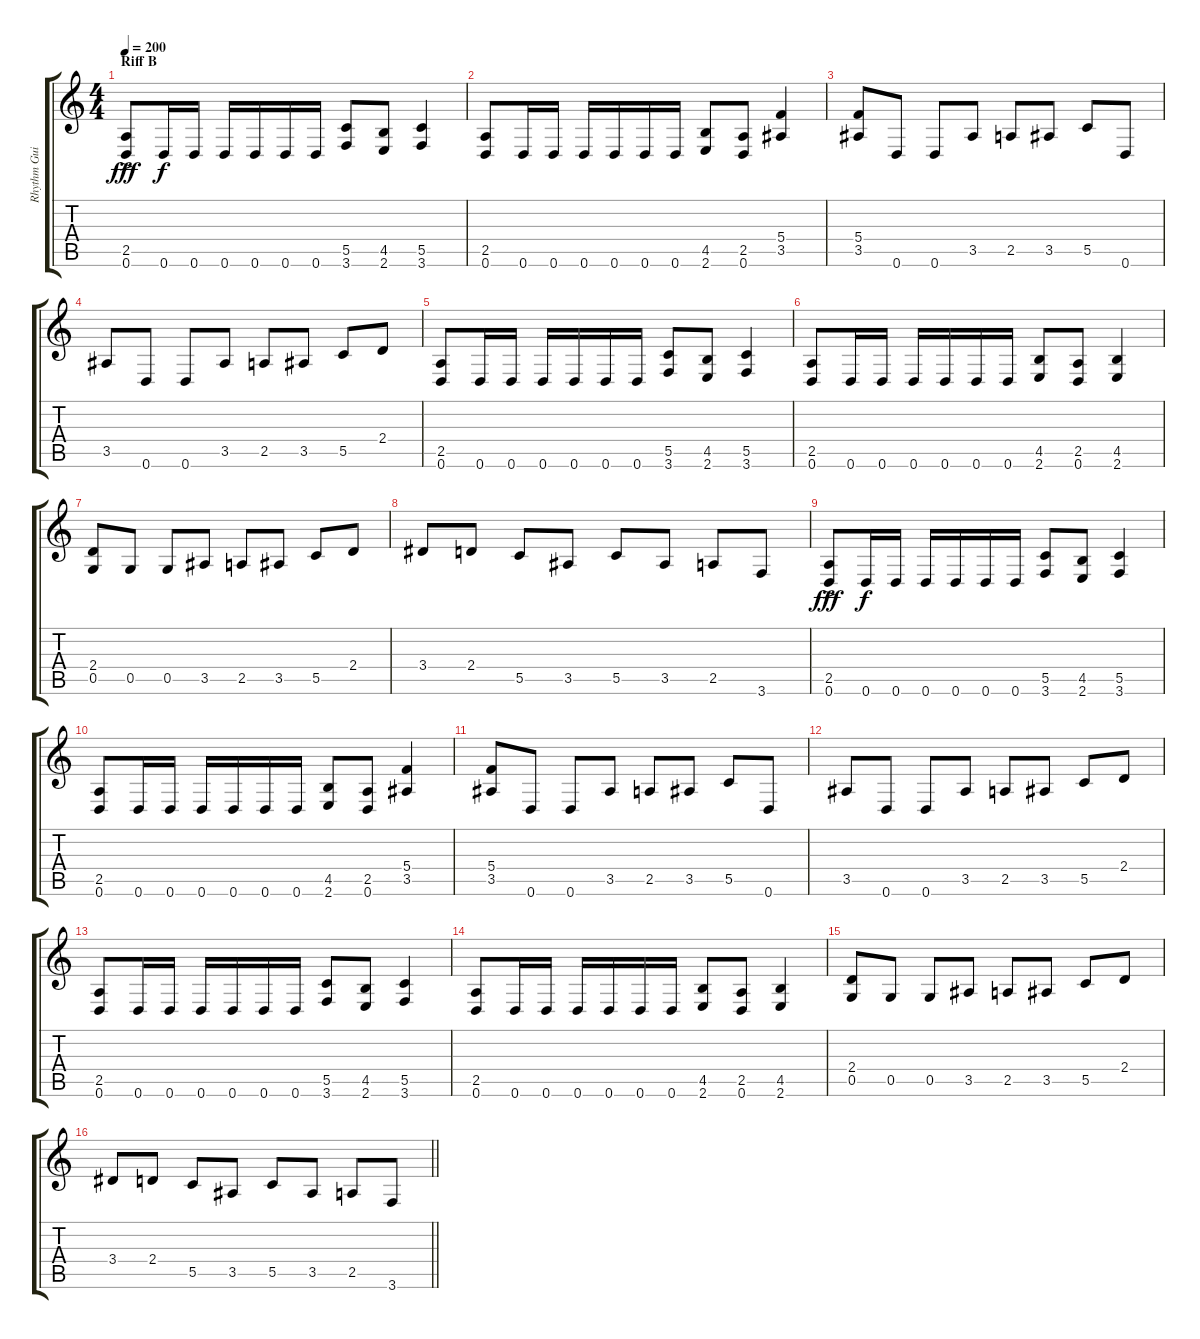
\track ("Rhythm Guitar (Mille)" "Rhythm Gui") {instrument distortionguitar}
\staff {score tabs}
\tuning (D4 A3 F3 C3 G2 D2) {hide}
\ts (4 4)
\section ("" "Riff B")
\tempo 200
\clef g2
\ks c
(2.5 0.6{ac}).8{dy fff} 0.6.16{dy f} 0.6.16 0.6.16 0.6.16 0.6.16 0.6.16 (5.5 3.6).8 (4.5 2.6).8 (5.5 3.6).4 |
(2.5 0.6).8 0.6.16 0.6.16 0.6.16 0.6.16 0.6.16 0.6.16 (4.5 2.6).8 (2.5 0.6).8 (5.4 3.5).4 |
(5.4 3.5).8 0.6.8 0.6.8 3.5.8 2.5.8 3.5.8 5.5.8 0.6.8 |
3.5.8 0.6.8 0.6.8 3.5.8 2.5.8 3.5.8 5.5.8 2.4.8 |
(2.5 0.6).8 0.6.16 0.6.16 0.6.16 0.6.16 0.6.16 0.6.16 (5.5 3.6).8 (4.5 2.6).8 (5.5 3.6).4 |
(2.5 0.6).8 0.6.16 0.6.16 0.6.16 0.6.16 0.6.16 0.6.16 (4.5 2.6).8 (2.5 0.6).8 (4.5 2.6).4 |
(2.4 0.5).8 0.5.8 0.5.8 3.5.8 2.5.8 3.5.8 5.5.8 2.4.8 |
3.4.8 2.4.8 5.5.8 3.5.8 5.5.8 3.5.8 2.5.8 3.6.8 |
(2.5 0.6{ac}).8{dy fff} 0.6.16{dy f} 0.6.16 0.6.16 0.6.16 0.6.16 0.6.16 (5.5 3.6).8 (4.5 2.6).8 (5.5 3.6).4 |
(2.5 0.6).8 0.6.16 0.6.16 0.6.16 0.6.16 0.6.16 0.6.16 (4.5 2.6).8 (2.5 0.6).8 (5.4 3.5).4 |
(5.4 3.5).8 0.6.8 0.6.8 3.5.8 2.5.8 3.5.8 5.5.8 0.6.8 |
3.5.8 0.6.8 0.6.8 3.5.8 2.5.8 3.5.8 5.5.8 2.4.8 |
(2.5 0.6).8 0.6.16 0.6.16 0.6.16 0.6.16 0.6.16 0.6.16 (5.5 3.6).8 (4.5 2.6).8 (5.5 3.6).4 |
(2.5 0.6).8 0.6.16 0.6.16 0.6.16 0.6.16 0.6.16 0.6.16 (4.5 2.6).8 (2.5 0.6).8 (4.5 2.6).4 |
(2.4 0.5).8 0.5.8 0.5.8 3.5.8 2.5.8 3.5.8 5.5.8 2.4.8 |
\barLineRight lightlight
3.4.8 2.4.8 5.5.8 3.5.8 5.5.8 3.5.8 2.5.8 3.6.8
